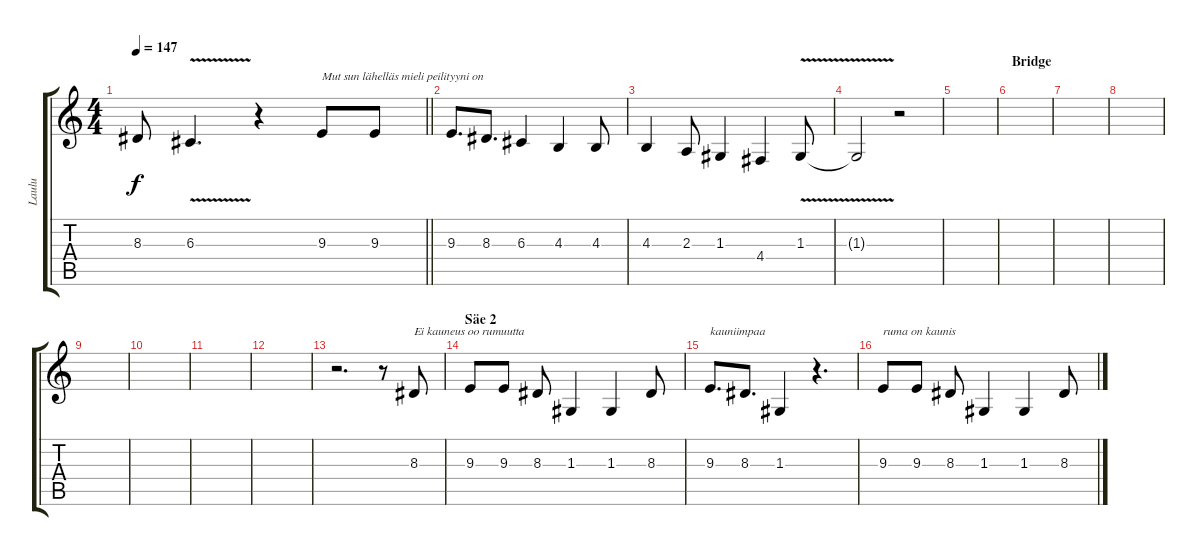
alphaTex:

\track ("Laulu" "Laulu") {instrument flute}
\staff {score tabs}
\tuning (E4 B3 G3 D3 A2 E2) {hide}
\ts (4 4)
\tempo 147
\clef g2
\barLineRight lightlight
\ks c
8.3{t}.8{dy f} 6.3{v}.4{d} r.4 9.3.8{txt "Mut sun lähelläs mieli peilityyni on"} 9.3.8 |
9.3.8{d} 8.3.8{d} 6.3.4 4.3.4 4.3.8 |
4.3.4 2.3.8 1.3.4 4.4.4 1.3{v}.8 |
1.3{t}.2 r.2 |
|
\section ("" "Bridge")
|
|
|
|
|
|
|
r.2{d} r.8 8.3.8{txt "Ei kauneus oo rumuutta"} |
\section ("" "Säe 2")
9.3.8 9.3.8 8.3.8 1.3.4 1.3.4 8.3.8 |
9.3.8{d txt "kauniimpaa"} 8.3.8{d} 1.3.4 r.4{d} |
9.3.8{txt "ruma on kaunis"} 9.3.8 8.3.8 1.3.4 1.3.4 8.3.8
